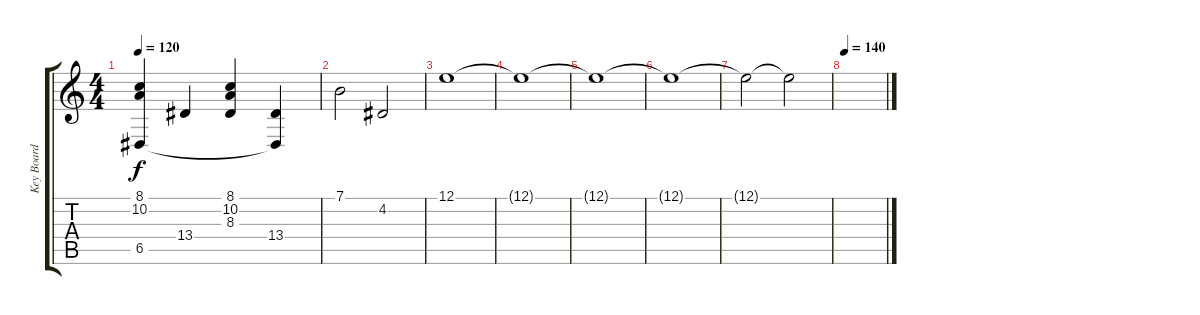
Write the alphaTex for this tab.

\track ("Key Board Intro" "Key Board ") {instrument synthstrings1}
\staff {score tabs}
\tuning (E4 B3 G3 D3 A2 E2) {hide}
\ts (4 4)
\tempo 120
\clef g2
\ks c
(8.1 10.2 6.5).4{dy f} 13.4.4 (8.1 10.2 8.3).4 (13.4 6.5{t}).4 |
7.1.2 4.2.2 |
12.1.1 |
12.1{t}.1 |
12.1{t}.1 |
12.1{t}.1 |
12.1{t}.2 12.1{t}.2 |
\tempo 140
